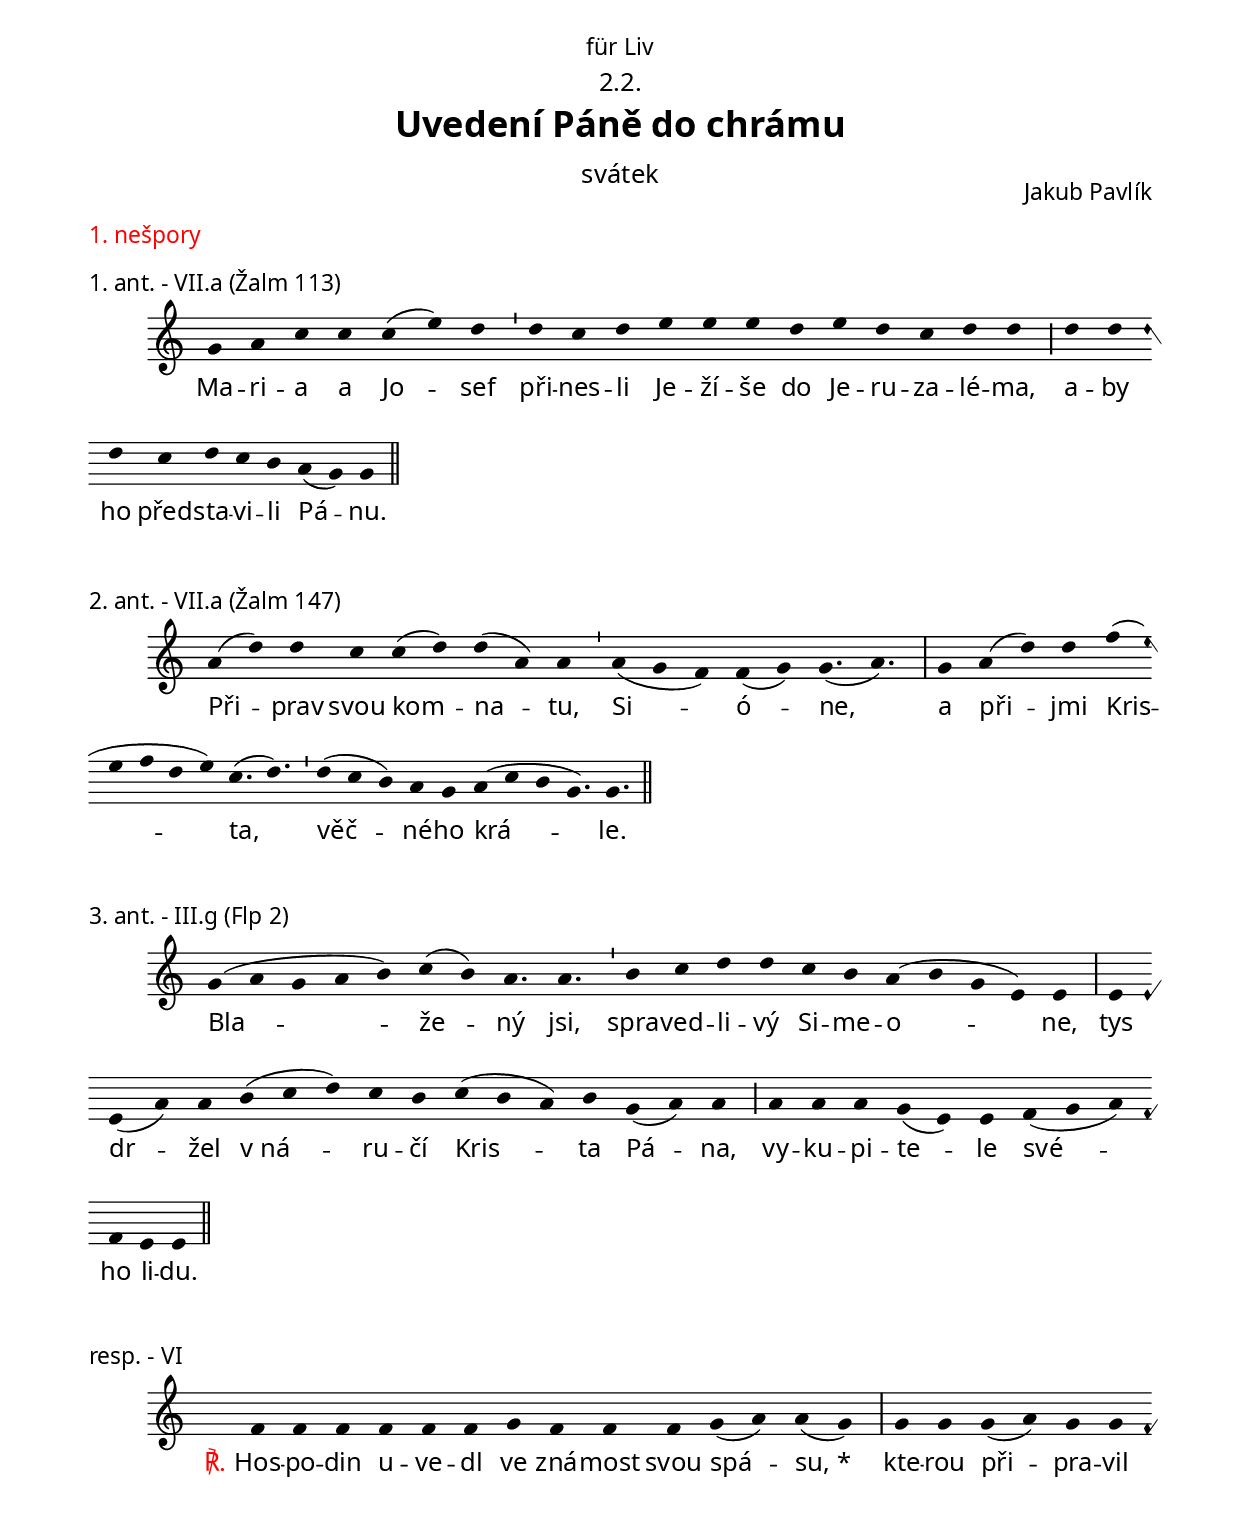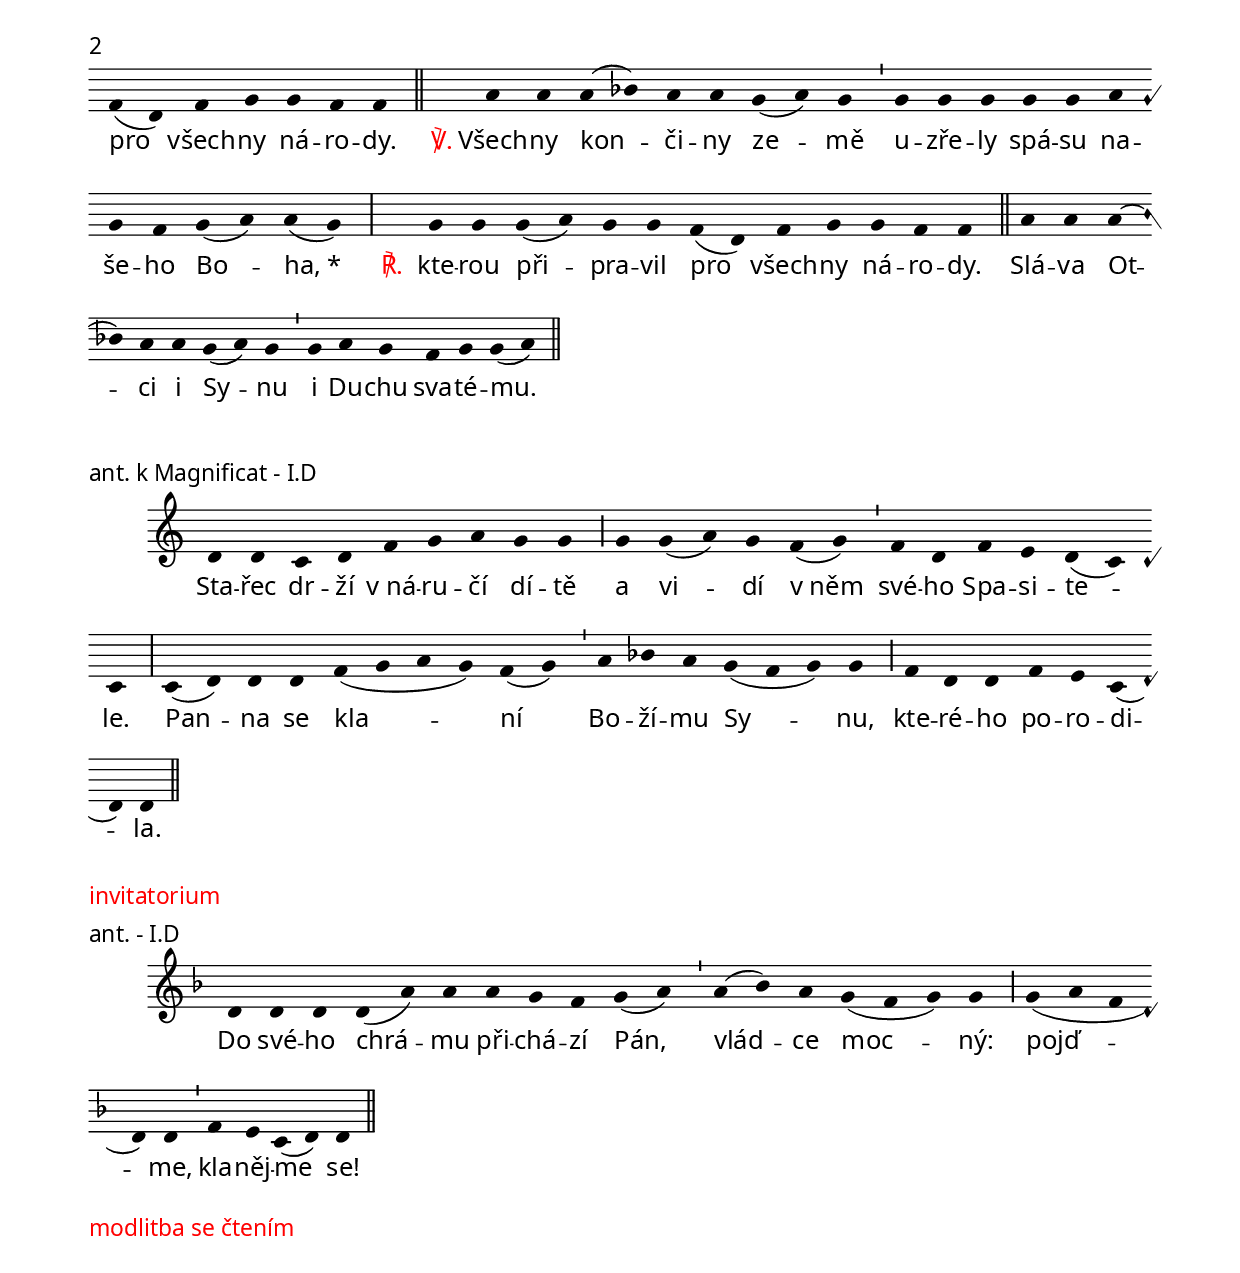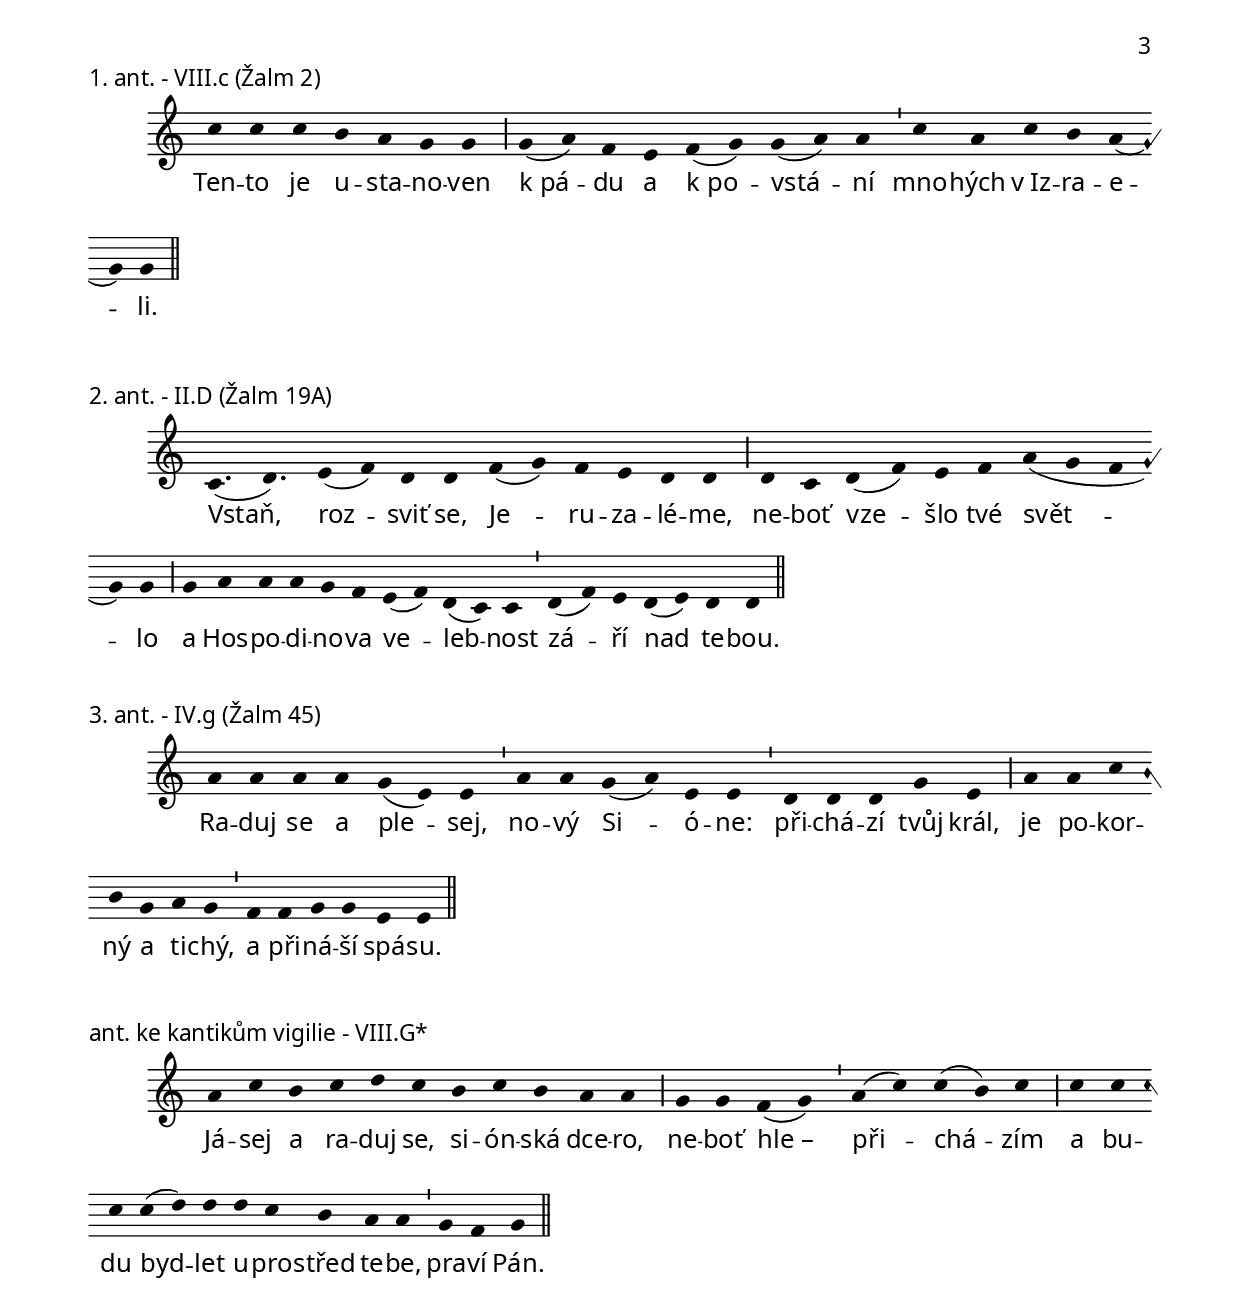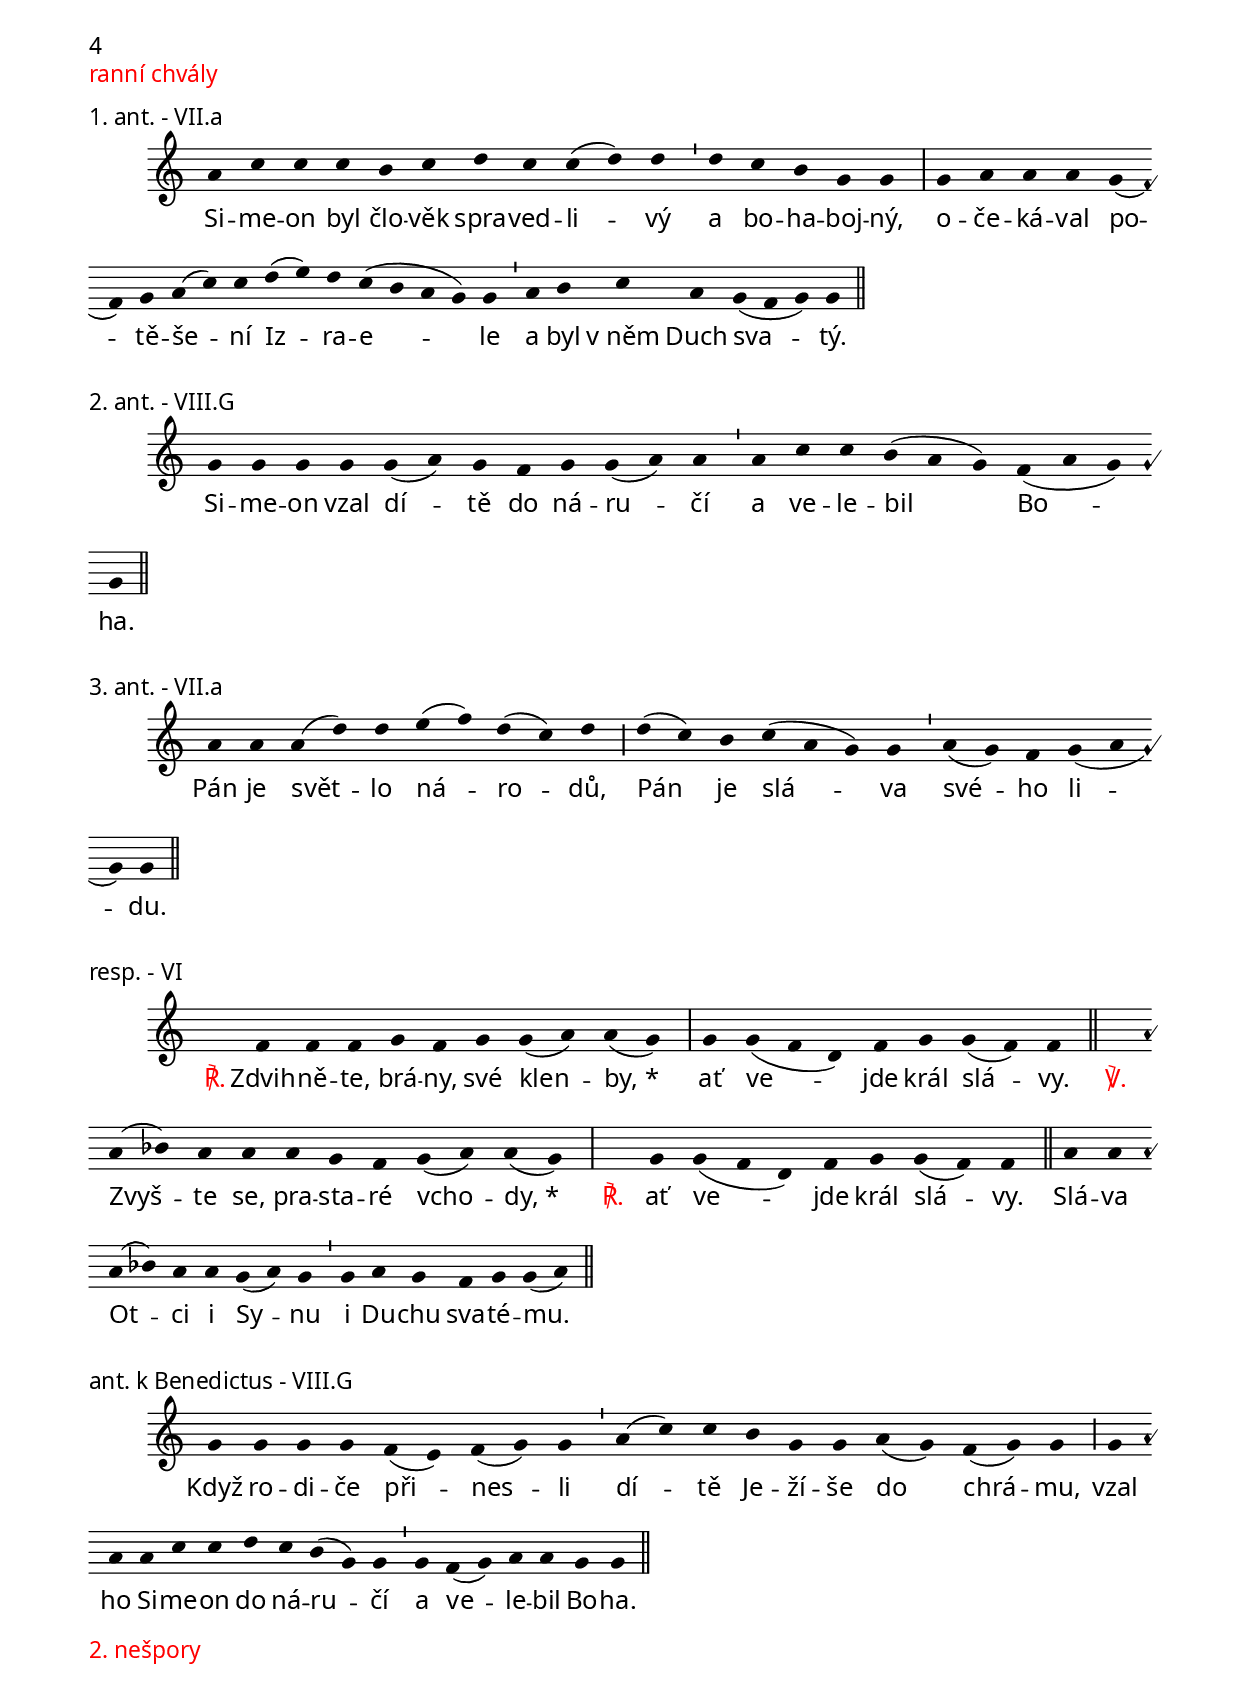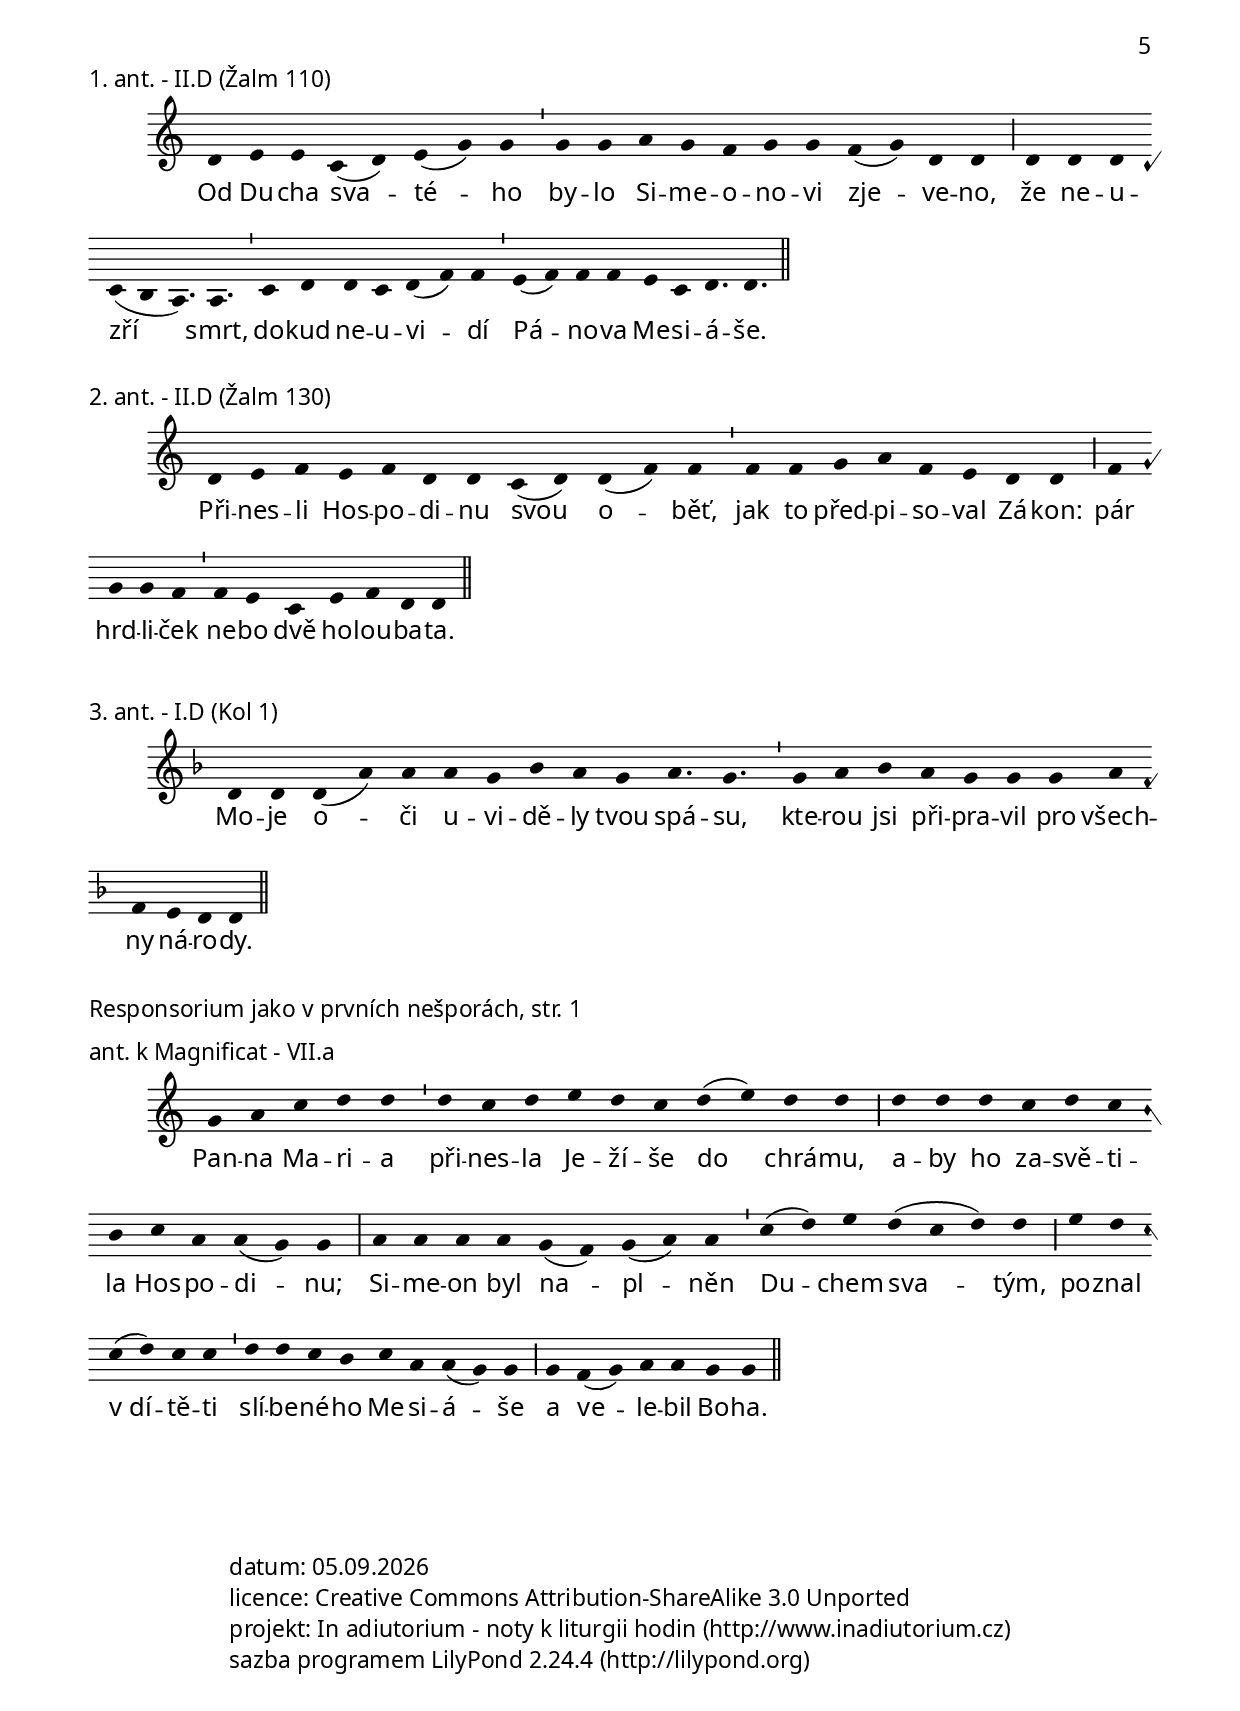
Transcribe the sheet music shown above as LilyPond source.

\version "2.14.2"

\include "../spolecne.ly"
\include "../dilyresponsorii.ly"

\header {
  title = \markup\titleSvatek
            "Uvedení Páně do chrámu"
            "svátek"
            2.2.
  composer = "Jakub Pavlík"
  dedication = "für Liv"
}

\markup {\nadpisHodinka {"1. nešpory"}}

\score {
  \relative c'' {
    \choralniRezim
    g4 a c c c( e) d \barMin
    d c d e e e d e d c d d \barMaior
    d d d c d c b a( g) g \barFinalis
  }
  \addlyrics {
    Ma -- ri -- a a Jo -- sef
    při -- nes -- li Je -- ží -- še do Je -- ru -- za -- lé -- ma,
    a -- by ho před -- sta -- vi -- li Pá -- nu.
  }
  \header {
    quid = "1. ant."
    modus = "VII"
    differentia = "a"
    psalmus = "Žalm 113"
    id = "1ne-a1"
    piece = \markup {\sestavTitulek}
  }
}

\score {
  \relative c'' {
    \choralniRezim
    a4( d) d c c( d) d( a) a \barMin
    a( g f) f( g) g4.( a) \barMax
    g4 a( d) d f( e f d e) c4.( d) \barMin
    d4( c b) a g a( c b g4.) g \barFinalis
  }
  \addlyrics {
    Při -- prav svou kom -- na -- tu,
    Si -- ó -- ne,
    a při -- jmi Kris -- ta,
    věč -- né -- ho krá -- le.
  }
  \header {
    quid = "2. ant."
    modus = "VII"
    differentia = "a"
    psalmus = "Žalm 147"
    id = "1ne-a2"
    piece = \markup {\sestavTitulek}
  }
}

\score {
  \relative c'' {
    \choralniRezim
    g4( a g a b) c( b) a4. a \barMin
    b4 c d d c b a( b g e) e \barMax
    e e( a) a b( c d) c b c( b a) b g( a) a \barMaior
    a a a g( e) e f( g a) f e e \barFinalis
  }
  \addlyrics {
    Bla -- že -- ný jsi,
    spra -- ved -- li -- vý Si -- me -- o -- ne,
    tys dr -- žel v_ná -- ru -- čí Kris -- ta Pá -- na,
    vy -- ku -- pi -- te -- le své -- ho li -- du.
  }
  \header {
    quid = "3. ant."
    modus = "III"
    differentia = "g"
    psalmus = "Flp 2"
    id = "1ne-a3"
    piece = \markup {\sestavTitulek}
  }
}

\score {
  \relative c' {
    \choralniRezim

    \label #'respInesp

    % R
    \neviditelna f
    f4 f f f f f g f f f g( a) a( g) \barMax
    g g g( a) g g f( d) f g g f f \barFinalis
    % V
    \neviditelna a
    a4 a a( bes) a a g( a) g \barMin g g g g g a g f g( a) a( g) \barMax
    % R
    \neviditelna g
    g g g( a) g g f( d) f g g f f \barFinalis
    % Slava
    \respVIdoxologie \barFinalis
  }
  \addlyrics {
    \Response Hos -- po -- din u -- ve -- dl ve zná -- most svou spá -- su,_*
    kte -- rou při -- pra -- vil pro všech -- ny ná -- ro -- dy.
    \Verse Všech -- ny kon -- či -- ny ze -- mě u -- zře -- ly spá -- su na -- še -- ho Bo -- ha,_*
    \Response kte -- rou při -- pra -- vil pro všech -- ny ná -- ro -- dy.
    \textRespDoxologie
  }
  \header {
    quid = "resp."
    modus = "VI"
    id = "1ne-resp"
    piece = \markup {\sestavTitulekResp}
  }
}

\score {
  \relative c' {
    \choralniRezim
    d4 d c d f g a g g \barMaior
    g g( a) g f( g) \barMin f d f e d( c) c \barMax
    c( d) d d f( g a g) f( g) \barMin
    a bes a g( f g) g \barMaior
    f d d f e c( d) d \barFinalis
  }
  \addlyrics {
    Sta -- řec dr -- ží v_ná -- ru -- čí dí -- tě
    a vi -- dí v_něm své -- ho Spa -- si -- te -- le.
    Pan -- na se kla -- ní
    Bo -- ží -- mu Sy -- nu,
    kte -- ré -- ho po -- ro -- di -- la.
  }
  \header {
    quid = "ant. k Magnificat"
    modus = "I"
    differentia = "D"
    psalmus = ""
    id = "1ne-amag"
    piece = \markup {\sestavTitulekBezZalmu}
  }
}

\markup {\nadpisHodinka {"invitatorium"}}

\score {
  \relative c' {
    \choralniRezim
    \key f \major
    d4 d d d( a') a a g f g( a) \barMin
    a4( bes) a g( f g) g \barMaior
    g( a f d) d \barMin
    f e c( d) d \barFinalis
  }
  \addlyrics {
    Do své -- ho chrá -- mu při -- chá -- zí Pán,
    vlád -- ce moc -- ný:
    pojď -- me,
    kla -- něj -- me se!
  }
  \header {
    quid = "ant."
    modus = "I"
    differentia = "D"
    psalmus = ""
    id = "invit"
    piece = \markup {\sestavTitulekBezZalmu}
  }
}

\markup {\nadpisHodinka {"modlitba se čtením"}}

\score {
  \relative c'' {
    \choralniRezim
    c4 c c b a g g \barMaior
    g( a) f e f( g) g( a) a \barMin
    c a c b a( g) g \barFinalis
  }
  \addlyrics {
    Ten -- to je u -- sta -- no -- ven
    k_pá -- du a k_po -- vstá -- ní
    mno -- hých v_Iz -- ra -- e -- li.
  }
  \header {
    quid = "1. ant."
    modus = "VIII"
    differentia = "c"
    psalmus = "Žalm 2"
    id = "mc-a1"
    piece = \markup {\sestavTitulek}
  }
}

\score {
  \relative c' {
    \choralniRezim
    c4.( d) e4( f) d d f( g) f e d d \barMaior
    d c d( f) e f a( g f g) g \barMaior
    g a a a g f e( f) d( c) c \barMin
    d( f) e d( e) d d \barFinalis
  }
  \addlyrics {
    Vstaň, roz -- sviť se, Je -- ru -- za -- lé -- me,
    ne -- boť vze -- šlo tvé svět -- lo
    a Hos -- po -- di -- no -- va ve -- leb -- nost
    zá -- ří nad te -- bou.
  }
  \header {
    quid = "2. ant."
    modus = "II"
    differentia = "D"
    psalmus = "Žalm 19A"
    id = "mc-a2"
    piece = \markup {\sestavTitulek}
  }
}

\score {
  \relative c'' {
    \choralniRezim
    a4 a a a g( e) e \barMin a a g( a) e e \barMin
    d d d g e \barMaior
    a a c b g a g \barMin
    f f g g e e \barFinalis
  }
  \addlyrics {
    Ra -- duj se a ple -- sej, no -- vý Si -- ó -- ne:
    při -- chá -- zí tvůj král,
    je po -- kor -- ný a ti -- chý,
    a při -- ná -- ší spá -- su.
  }
  \header {
    quid = "3. ant."
    modus = "IV"
    differentia = "g"
    psalmus = "Žalm 45"
    fial = "antifony/advent_tyden2.ly#ne-1ne-a1"
    id = "mc-a3"
    piece = \markup {\sestavTitulek}
  }
}

\score {
  \relative c'' {
    \choralniRezim
    a4 c b c d c b c b a a \barMaior
    g g f( g) \barMin
    a( c) c( b) c \barMaior
    c c c c( d) d d c b a a \barMin
    g f g \barFinalis
  }
  \addlyrics {
    Já -- sej a ra -- duj se, si -- ón -- ská dce -- ro,
    ne -- boť hle_–
    při -- chá -- zím
    a bu -- du byd -- let u -- pro -- střed te -- be,
    pra -- ví Pán.
  }
  \header {
    quid = "ant. ke kantikům vigilie"
    modus = "VIII"
    differentia = "G*"
    psalmus = ""
    id = "ne-cte-avig"
    fial = "antifony/advent_tyden2.ly#ut-aben"
    piece = \markup {\sestavTitulekBezZalmu}
  }
}

\pageBreak % ZLOM

\markup {\nadpisHodinka {"ranní chvály"}}

\score {
  \relative c'' {
    \choralniRezim
    a4 c c c b c d c c( d) d \barMin
    d c b g g \barMax
    g a a a g( f) g a( c) c d( e) d c( b a g) g \barMin
    a b c a g( f g) g \barFinalis
  }
  \addlyrics {
    Si -- me -- on byl člo -- věk spra -- ved -- li -- vý
    a bo -- ha -- boj -- ný,
    o -- če -- ká -- val po -- tě -- še -- ní Iz -- ra -- e -- le
    a byl v_něm Duch sva -- tý.
  }
  \header {
    quid = "1. ant."
    modus = "VII"
    differentia = "a"
    psalmus = ""
    placet = "moc se mi nelíbí frázování _spravedlivý a bohabojný_, ale také zatím nevidím, jak jinak"
    id = "rch-a1"
    piece = \markup {\sestavTitulekBezZalmu}
  }
}

\score {
  \relative c'' {
    \choralniRezim
    g4 g g g g( a) g f g g( a) a \barMin
    a c c b( a g) f( a g) g \barFinalis
  }
  \addlyrics {
    Si -- me -- on vzal dí -- tě do ná -- ru -- čí
    a ve -- le -- bil Bo -- ha.
  }
  \header {
    quid = "2. ant."
    modus = "VIII"
    differentia = "G"
    psalmus = ""
    placet = "_velebil Boha_ lépe"
    id = "rch-a2"
    piece = \markup {\sestavTitulekBezZalmu}
  }
}

\score {
  \relative c'' {
    \choralniRezim
    a4 a a( d) d e( f) d( c) d \barMaior
    d( c) b c( a g) g \barMin
    a( g) f g( a g) g \barFinalis
  }
  \addlyrics {
    Pán je svět -- lo ná -- ro -- dů,
    Pán je slá -- va
    své -- ho li -- du.
  }
  \header {
    quid = "3. ant."
    modus = "VII"
    differentia = "a"
    psalmus = ""
    placet = "na text takového pěkného rytmu a členění zkusit pár zpěvnějších variant"
    id = "rch-a3"
    piece = \markup {\sestavTitulekBezZalmu}
  }
}

\score {
  \relative c' {
    \choralniRezim

    % R
    \neviditelna f
    f4 f f g f g g( a) a( g) \barMax
    g g( f d) f g g( f) f \barFinalis
    % V
    \neviditelna a
    a( bes) a a a g f g( a) a( g) \barMax
    % R
    \neviditelna g
    g g( f d) f g g( f) f \barFinalis
    % Slava
    \respVIdoxologie \barFinalis
  }
  \addlyrics {
    \Response Zdvih -- ně -- te, brá -- ny, své klen -- by,_*
    ať ve -- jde král slá -- vy.
    \Verse Zvyš -- te se, pra -- sta -- ré vcho -- dy,_*
    \Response ať ve -- jde král slá -- vy.
    \textRespDoxologie
  }
  \header {
    quid = "resp."
    modus = "VI"
    id = "rch-resp"
    piece = \markup {\sestavTitulekResp}
  }
}

\score {
  \relative c'' {
    \choralniRezim
    g4 g g g f( e) f( g) g \barMin
    a( c) c b g g a( g) f( g) g \barMaior
    g a a c c d c b( g) g \barMin
    g f( g) a a g g \barFinalis
  }
  \addlyrics {
    Když ro -- di -- če při -- nes -- li
    dí -- tě Je -- ží -- še do chrá -- mu,
    vzal ho Si -- me -- on do ná -- ru -- čí
    a ve -- le -- bil Bo -- ha.
  }
  \header {
    quid = "ant. k Benedictus"
    modus = "VIII"
    differentia = "G"
    psalmus = ""
    id = "rch-aben"
    piece = \markup {\sestavTitulekBezZalmu}
  }
}

\markup {\nadpisHodinka {"2. nešpory"}}

\score {
  \relative c' {
    \choralniRezim
    d4 e e c( d) e( g) g \barMin
    g g a g f g g f( g) d d \barMaior
    d d d c( b a4.) a \barMin
    c4 d d c d( f) f \barMin
    e( f) f f e c d4. d \barFinalis
  }
  \addlyrics {
    Od Du -- cha sva -- té -- ho
    by -- lo Si -- me -- o -- no -- vi zje -- ve -- no,
    že ne -- u -- zří smrt,
    do -- kud ne -- u -- vi -- dí
    Pá -- no -- va Me -- si -- á -- še.
  }
  \header {
    quid = "1. ant."
    modus = "II"
    differentia = "D"
    psalmus = "Žalm 110"
    placet = "lépe"
    id = "2ne-a1"
    piece = \markup {\sestavTitulek}
  }
}

\score {
  \relative c' {
    \choralniRezim
    d4 e f e f d d c( d) d( f) f \barMin
    f f g a f e d d \barMaior
    f g g f \barMin
    f e c e f d d \barFinalis
  }
  \addlyrics {
    Při -- nes -- li Hos -- po -- di -- nu svou o -- běť,
    jak to před -- pi -- so -- val Zá -- kon:
    pár hrd -- li -- ček
    ne -- bo dvě ho -- lou -- ba -- ta.
  }
  \header {
    quid = "2. ant."
    modus = "II"
    differentia = "D"
    psalmus = "Žalm 130"
    id = "2ne-a2"
    piece = \markup {\sestavTitulek}
  }
}

\score {
  \relative c' {
    \choralniRezim
    \key f \major
    d4 d d( a') a a g bes a g a4. g \barMin
    g4 a bes a g g g a f e d d \barFinalis
  }
  \addlyrics {
    Mo -- je o -- či u -- vi -- dě -- ly tvou spá -- su,
    kte -- rou jsi při -- pra -- vil pro všech -- ny ná -- ro -- dy.
  }
  \header {
    quid = "3. ant."
    modus = "I"
    differentia = "D"
    psalmus = "Kol 1"
    fons = "slavnost Narození Páně, modlitba uprostřed dne, odpolední antifona"
    fial = "vanoce_narozenipane.ly#vden-anona"
    id = "2ne-a3"
    piece = \markup {\sestavTitulek}
  }
}

\markup {Responsorium jako v prvních nešporách, str. \page-ref #'respInesp "0" "?" }

\score {
  \relative c'' {
    \choralniRezim
    g4 a c d d \barMin
    d c d e d c d( e) d d \barMaior
    d d d c d c b c a a( g) g \barMax
    a a a a g( f) g( a) a \barMin
    c( d) e d( c d) d \barMaior
    e d c( d) c c \barMin
    d d c b c a a( g) g \barMaior
    g f( g) a a g g \barFinalis
  }
  \addlyrics {
    Pan -- na Ma -- ri -- a
    při -- nes -- la Je -- ží -- še do chrá -- mu,
    a -- by ho za -- svě -- ti -- la Hos -- po -- di -- nu;
    Si -- me -- on byl na -- pl -- něn
    Du -- chem sva -- tým,
    po -- znal v_dí -- tě -- ti
    slí -- be -- né -- ho Me -- si -- á -- še
    a ve -- le -- bil Bo -- ha.
  }
  \header {
    quid = "ant. k Magnificat"
    modus = "VII"
    differentia = "a"
    psalmus = ""
    id = "2ne-amag"
    piece = \markup {\sestavTitulekBezZalmu}
  }
}
